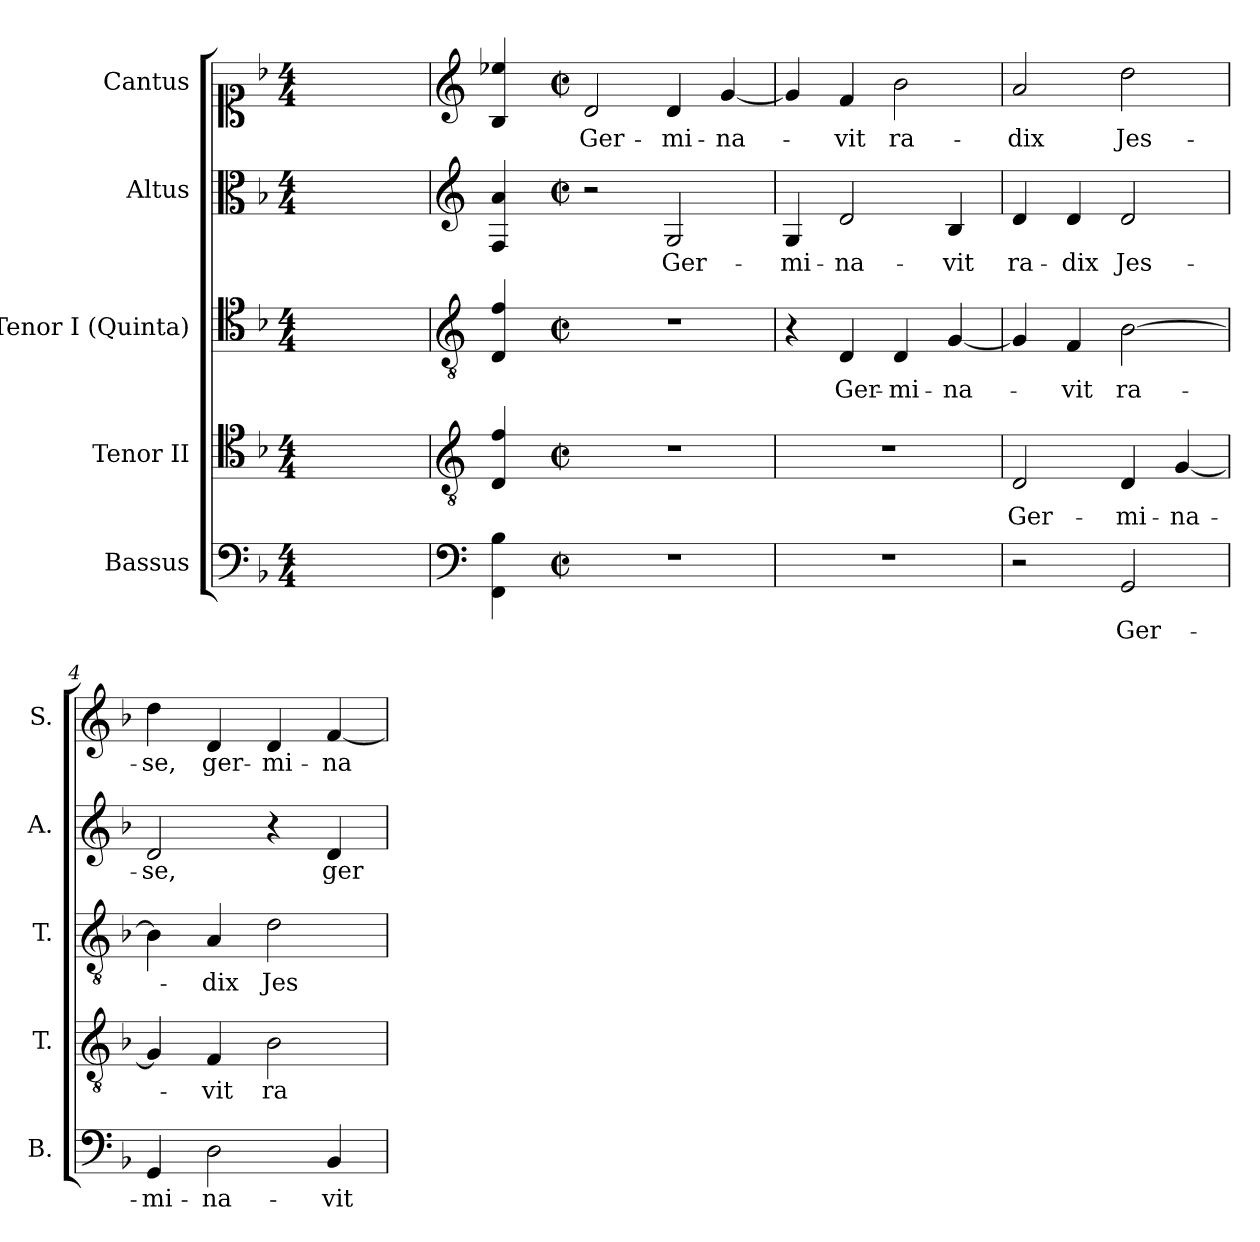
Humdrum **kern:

**kern	**text	**kern	**text	**kern	**text	**kern	**text	**kern	**text
*part5	*part5	*part4	*part4	*part3	*part3	*part2	*part2	*part1	*part1
*staff5	*staff5	*staff4	*staff4	*staff3	*staff3	*staff2	*staff2	*staff1	*staff1
*I"Bassus	*	*I"Tenor II	*	*I"Tenor I (Quinta)	*	*I"Altus	*	*I"Cantus	*
*I'B.	*	*I'T.	*	*I'T.	*	*I'A.	*	*I'S.	*
!!LO:PB:g=z
*clefF4	*	*clefC4	*	*clefC4	*	*clefC3	*	*clefC1	*
*	*	*ITrd7c12	*	*ITrd7c12	*	*	*	*	*
*k[b-]	*	*k[b-]	*	*k[b-]	*	*k[b-]	*	*k[b-]	*
*F:	*	*F:	*	*F:	*	*F:	*	*F:	*
*M4/4	*	*M4/4	*	*M4/4	*	*M4/4	*	*M4/4	*
=1	=1	=1	=1	=1	=1	=1	=1	=1	=1
1ryy	.	1ryy	.	1ryy	.	1ryy	.	1ryy	.
=2	=2	=2	=2	=2	=2	=2	=2	=2	=2
*clefF4	*	*clefGv2	*	*clefGv2	*	*clefG2	*	*clefG2	*
4FFi\ 4B-i	.	4DDi/ 4Fi	.	4DDi/ 4Fi	.	4Fi/ 4ai	.	4B-i/ 4ee-Xi	.
=1-	=1-	=1-	=1-	=1-	=1-	=1-	=1-	=1-	=1-
*M2/2	*	*M2/2	*	*M2/2	*	*M2/2	*	*M2/2	*
*met(c|)	*	*met(c|)	*	*met(c|)	*	*met(c|)	*	*met(c|)	*
!	!	!	!	!	!	!	!	!	!LO:LY:b:color=#000000
1r	.	1r	.	1r	.	2r	.	2di/	Ger-
!	!	!	!	!	!	!	!LO:LY:b:color=#000000	!	!
!	!	!	!	!	!	!	!	!	!LO:LY:b:color=#000000
.	.	.	.	.	.	2Gi/	Ger-	4di/	-mi-
!	!	!	!	!	!	!	!	!	!LO:LY:b:color=#000000
.	.	.	.	.	.	.	.	[<4gi/	-na-
=2	=2	=2	=2	=2	=2	=2	=2	=2	=2
!	!	!	!	!	!	!	!LO:LY:b:color=#000000	!	!
1r	.	1r	.	4r	.	4Gi/	-mi-	4gi/]	.
!	!	!	!	!	!LO:LY:b:color=#000000	!	!	!	!
!	!	!	!	!	!	!	!LO:LY:b:color=#000000	!	!
!	!	!	!	!	!	!	!	!	!LO:LY:b:color=#000000
.	.	.	.	4DDi/	Ger-	2di/	-na-	4fi/	-vit
!	!	!	!	!	!LO:LY:b:color=#000000	!	!	!	!
!	!	!	!	!	!	!	!	!	!LO:LY:b:color=#000000
.	.	.	.	4DDi/	-mi-	.	.	2b-i\	ra-
!	!	!	!	!	!LO:LY:b:color=#000000	!	!	!	!
!	!	!	!	!	!	!	!LO:LY:b:color=#000000	!	!
.	.	.	.	[<4GGi/	-na-	4B-i/	-vit	.	.
=3	=3	=3	=3	=3	=3	=3	=3	=3	=3
!	!	!	!LO:LY:b:color=#000000	!	!	!	!	!	!
!	!	!	!	!	!	!	!LO:LY:b:color=#000000	!	!
!	!	!	!	!	!	!	!	!	!LO:LY:b:color=#000000
2r	.	2DDi/	Ger-	4GGi/]	.	4di/	ra-	2ai/	-dix
!	!	!	!	!	!LO:LY:b:color=#000000	!	!	!	!
!	!	!	!	!	!	!	!LO:LY:b:color=#000000	!	!
.	.	.	.	4FFi/	-vit	4di/	-dix	.	.
!	!LO:LY:b:color=#000000	!	!	!	!	!	!	!	!
!	!	!	!LO:LY:b:color=#000000	!	!	!	!	!	!
!	!	!	!	!	!LO:LY:b:color=#000000	!	!	!	!
!	!	!	!	!	!	!	!LO:LY:b:color=#000000	!	!
!	!	!	!	!	!	!	!	!	!LO:LY:b:color=#000000
2GGi/	Ger-	4DDi/	-mi-	[>2BB-i\	ra-	2di/	Jes-	2ddi\	Jes-
!	!	!	!LO:LY:b:color=#000000	!	!	!	!	!	!
.	.	[<4GGi/	-na-	.	.	.	.	.	.
=4	=4	=4	=4	=4	=4	=4	=4	=4	=4
!	!LO:LY:b:color=#000000	!	!	!	!	!	!	!	!
!	!	!	!	!	!	!	!LO:LY:b:color=#000000	!	!
!	!	!	!	!	!	!	!	!	!LO:LY:b:color=#000000
4GGi/	-mi-	4GGi/]	.	4BB-i\]	.	2di/	-se,	4ddi\	-se,
!	!LO:LY:b:color=#000000	!	!	!	!	!	!	!	!
!	!	!	!LO:LY:b:color=#000000	!	!	!	!	!	!
!	!	!	!	!	!LO:LY:b:color=#000000	!	!	!	!
!	!	!	!	!	!	!	!	!	!LO:LY:b:color=#000000
2Di\	-na-	4FFi/	-vit	4AAi/	-dix	.	.	4di/	ger-
!	!	!	!LO:LY:b:color=#000000	!	!	!	!	!	!
!	!	!	!	!	!LO:LY:b:color=#000000	!	!	!	!
!	!	!	!	!	!	!	!	!	!LO:LY:b:color=#000000
.	.	2BB-i\	ra-	2Di\	Jes-	4r	.	4di/	-mi-
!	!LO:LY:b:color=#000000	!	!	!	!	!	!	!	!
!	!	!	!	!	!	!	!LO:LY:b:color=#000000	!	!
!	!	!	!	!	!	!	!	!	!LO:LY:b:color=#000000
4BB-i/	-vit	.	.	.	.	4di/	ger-	[<4fi/	-na-
=	=	=	=	=	=	=	=	=	=
*-	*-	*-	*-	*-	*-	*-	*-	*-	*-
